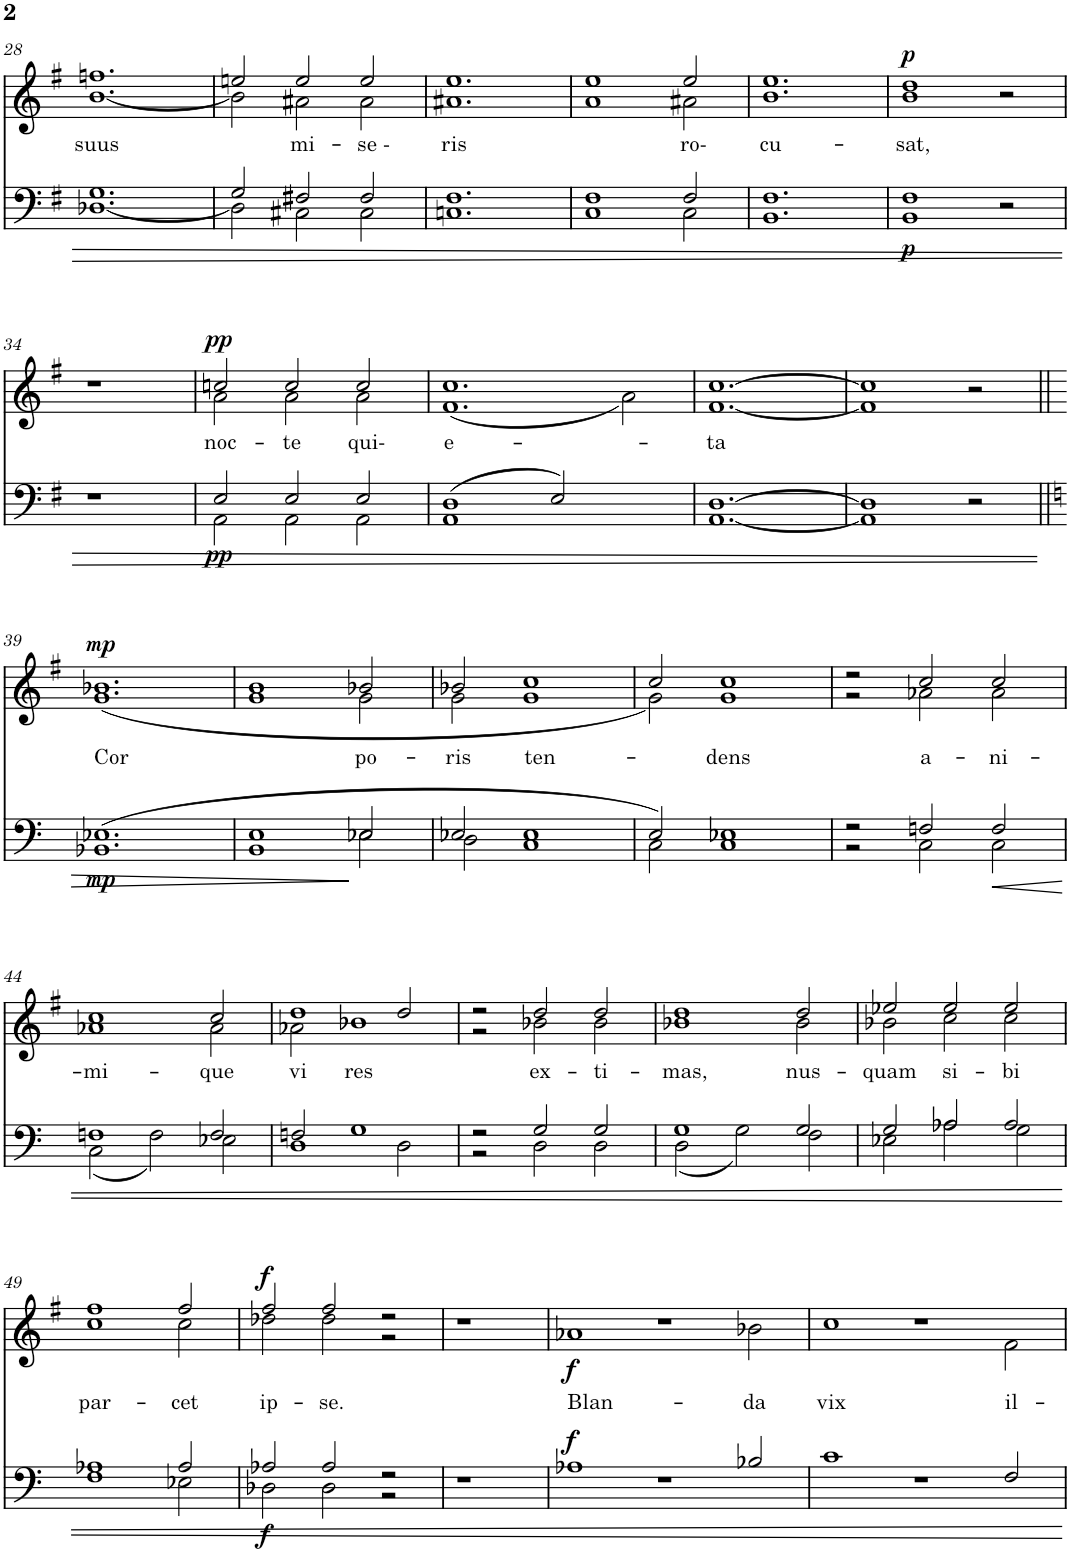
**kern	**dynam	**kern	**text	**dynam
*part2	*part2	*part1	*part1	*part1
*staff2	*staff2	*staff1	*staff1	*staff1
*I"Bass I.II.	*	*I"Ten. I.II.	*	*
!!LO:PB:g=z
*clefF4	*	*clefG2	*	*
*k[f#]	*	*k[f#]	*	*
*G:	*	*G:	*	*
*M3/2	*	*M3/2	*	*
=28	=28	=28	=28	=28
!	!	!	!LO:LY:b	!
[1.D-X 1.G	.	[1.b 1.ffn	suus	.
=29	=29	=29	=29	=29
*^	*	*^	*	*
2D-\]	2G/	.	2b\]	2een/	.	.
!	!	!	!	!	!LO:LY:b	!
2C#X\	2F#X/	.	2a#X\	2ee/	mi-	.
!	!	!	!	!	!LO:LY:b	!
2C#\	2F#/	.	2a#\	2ee/	-se -	.
=30	=30	=30	=30	=30	=30	=30
!	!	!	!	!	!LO:LY:b	!
*v	*v	*	*	*	*	*
*	*	*v	*v	*	*
1.Cn 1.F#	.	1.a#X 1.ee	ris	.
=31	=31	=31	=31	=31
*^	*	*^	*	*
1ryy	1C 1F#	.	1ryy	1a 1ee	.	.
!	!	!	!	!	!LO:LY:b	!
2C\	2F#/	.	2a#X\	2ee/	ro-	.
=32	=32	=32	=32	=32	=32	=32
!	!	!	!	!	!LO:LY:b	!
*v	*v	*	*	*	*	*
*	*	*v	*v	*	*
1.BB 1.F#	.	1.b 1.ee	cu-	.
=33	=33	=33	=33	=33
!	!LO:DY:b	!	!LO:LY:b	!LO:DY:a
1BB 1F#	p	1b 1dd	-sat,	p
2r	.	2r	.	.
!!LO:LB:g=z
=34	=34	=34	=34	=34
1.r	.	1.r	.	.
=35	=35	=35	=35	=35
*^	*	*^	*	*
!	!	!LO:DY:b	!	!	!LO:LY:b	!LO:DY:a
2AA\	2E/	pp	2a\	2ccn/	noc-	pp
!	!	!	!	!	!LO:LY:b	!
2AA\	2E/	.	2a\	2cc/	-te	.
!	!	!	!	!	!LO:LY:b	!
2AA\	2E/	.	2a\	2cc/	qui-	.
=36	=36	=36	=36	=36	=36	=36
!	!	!	!	!	!LO:LY:b	!
*v	*v	*	*	*	*	*
*	*	*v	*v	*	*
(>1AA 1D	.	(<1.f# 1.cc	e-	.
2E/)	.	.	.	.
2ryy	.	2a\)	.	.
=37	=37	=37	=37	=37
!	!	!	!LO:LY:b	!
[1.AA [1.D	.	[1.f# [1.cc	ta	.
=38	=38	=38	=38	=38
1AA] 1D]	.	1f#] 1cc]	.	.
2r	.	2r	.	.
!!LO:LB:g=z
=39||	=39||	=39||	=39||	=39||
*k[]	*	*	*	*
*C:	*	*	*	*
!	!LO:DY:b	!	!LO:LY:b	!LO:DY:a
(>1.BB-X 1.E-X	mp	(<1.g 1.b-X	Cor-	mp
=40	=40	=40	=40	=40
*^	*	*^	*	*
1ryy	1BB 1E	.	1ryy	1g 1b	.	.
!	!	!	!	!	!LO:LY:b	!
2E-X/	2E-\	.	2g\	2b-X/	po-	.
=41	=41	=41	=41	=41	=41	=41
*	*^	*	*	*	*	*
!	!	!	!	!	!	!LO:LY:b	!
*	*	*	*	*	*^	*	*
2E-X/	2D\	2ryy	.	2g\	2b-X/	2ryy	-ris	.
!	!	!	!	!	!	!	!LO:LY:b	!
1ryy	1ryy	1C 1E-	.	1ryy	1ryy	1g 1cc	ten-	.
=42	=42	=42	=42	=42	=42	=42	=42	=42
2E/)	2C\	2ryy	.	2g\)	2cc/	2ryy	.	.
!	!	!	!	!	!	!	!LO:LY:b	!
1ryy	1ryy	1C 1E-X	.	1ryy	1ryy	1g 1cc	dens	.
*	*v	*v	*	*	*	*	*	*
*	*	*	*	*v	*v	*	*
=43	=43	=43	=43	=43	=43	=43
2r	2r	.	2r	2r	.	.
!	!	!	!	!	!LO:LY:b	!
2Fn/	2C\	.	2a-X\	2cc/	a-	.
!	!	!	!	!	!LO:LY:b	!
2F/	2C\	.	2a-\	2cc/	-ni-	.
!!LO:LB:g=z	!!
=44	=44	=44	=44	=44	=44	=44
!	!	!	!	!	!LO:LY:b	!
1Fn	(<2C\	.	1ryy	1a-X 1cc	-mi-	.
.	2F\)	.	.	.	.	.
!	!	!	!	!	!LO:LY:b	!
2F/	2E-X\	.	2a-\	2cc/	-que	.
=45	=45	=45	=45	=45	=45	=45
*	*^	*	*	*	*	*
!	!	!	!	!	!	!LO:LY:b	!
*	*	*	*	*	*^	*	*
2Fn/	1D	2ryy	.	2a-X\	1dd	2ryy	vi-	.
!	!	!	!	!	!	!	!LO:LY:b	!
1ryy	.	1G	.	1ryy	.	1b-X	res	.
.	2D\	.	.	.	2dd/	.	.	.
*	*v	*v	*	*	*	*	*	*
*	*	*	*	*v	*v	*	*
=46	=46	=46	=46	=46	=46	=46
2r	2r	.	2r	2r	.	.
!	!	!	!	!	!LO:LY:b	!
2G/	2D\	.	2b-X\	2dd/	ex-	.
!	!	!	!	!	!LO:LY:b	!
2G/	2D\	.	2b-\	2dd/	-ti-	.
=47	=47	=47	=47	=47	=47	=47
!	!	!	!	!	!LO:LY:b	!
1G	(<2D\	.	1ryy	1b-X 1dd	-mas,	.
.	2G\)	.	.	.	.	.
!	!	!	!	!	!LO:LY:b	!
2G/	2F\	.	2b-\	2dd/	nus-	.
=48	=48	=48	=48	=48	=48	=48
!	!	!	!	!	!LO:LY:b	!
2G/	2E-X\	.	2b-X\	2ee-X/	-quam	.
!	!	!	!	!	!LO:LY:b	!
2A-X/	2A-\	.	2cc\	2ee-/	si-	.
!	!	!	!	!	!LO:LY:b	!
2A-/	2G\	.	2cc\	2ee-/	-bi	.
!!LO:LB:g=z	!!
=49	=49	=49	=49	=49	=49	=49
!	!	!	!	!	!LO:LY:b	!
1F 1A-X	1ryy	.	1ryy	1cc 1ff#	par-	.
!	!	!	!	!	!LO:LY:b	!
2A-/	2E-X\	.	2cc\	2ff#/	-cet	.
=50	=50	=50	=50	=50	=50	=50
!	!	!LO:DY:b	!	!	!LO:LY:b	!LO:DY:a
2A-X/	2D-X\	f	2dd-X\	2ff#/	ip-	f
!	!	!	!	!	!LO:LY:b	!
2A-/	2D-\	.	2dd-\	2ff#/	-se.	.
2r	2r	.	2r	2r	.	.
*v	*v	*	*	*	*	*
*	*	*v	*v	*	*
=51	=51	=51	=51	=51
1.r	.	1.r	.	.
=52	=52	=52	=52	=52
!	!LO:DY:a	!	!LO:LY:b	!LO:DY:b
1A-X	f	1a-X	Blan-	f
2r	.	2r	.	.
2ryy	.	2ryy	.	.
!	!	!	!LO:LY:b	!
2B-X/	.	2b-X\	da	.
=53	=53	=53	=53	=53
!	!	!	!LO:LY:b	!
1c	.	1cc	vix	.
2r	.	2r	.	.
2r	.	2r	.	.
!	!	!	!LO:LY:b	!
2F/	.	2f#\	il-	.
=54	=54	=54	=54	=54
2r	.	2r	.	.
=	=	=	=	=
*-	*-	*-	*-	*-
